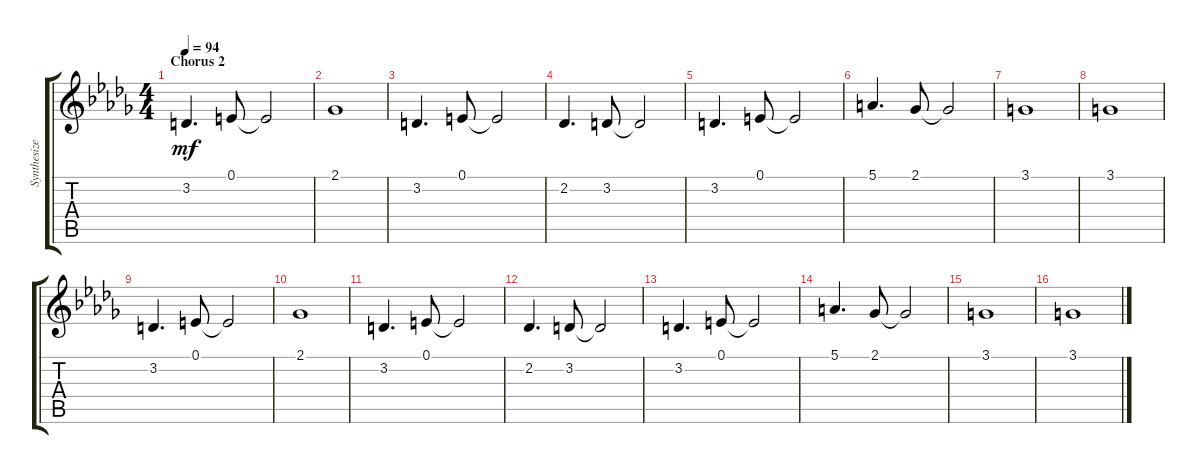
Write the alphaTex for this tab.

\track ("Synthesizer" "Synthesize") {instrument pad1newage}
\staff {score tabs}
\tuning (E4 B3 G3 D3 A2 E2) {hide}
\ts (4 4)
\section ("" "Chorus 2")
\tempo 94
\clef g2
\ks bbminor
3.2.4{d dy mf} 0.1.8 0.1{t}.2 |
2.1.1 |
3.2.4{d} 0.1.8 0.1{t}.2 |
2.2.4{d} 3.2.8 3.2{t}.2 |
3.2.4{d} 0.1.8 0.1{t}.2 |
5.1.4{d} 2.1.8 2.1{t}.2 |
3.1.1 |
3.1.1 |
3.2.4{d} 0.1.8 0.1{t}.2 |
2.1.1 |
3.2.4{d} 0.1.8 0.1{t}.2 |
2.2.4{d} 3.2.8 3.2{t}.2 |
3.2.4{d} 0.1.8 0.1{t}.2 |
5.1.4{d} 2.1.8 2.1{t}.2 |
3.1.1 |
3.1.1
